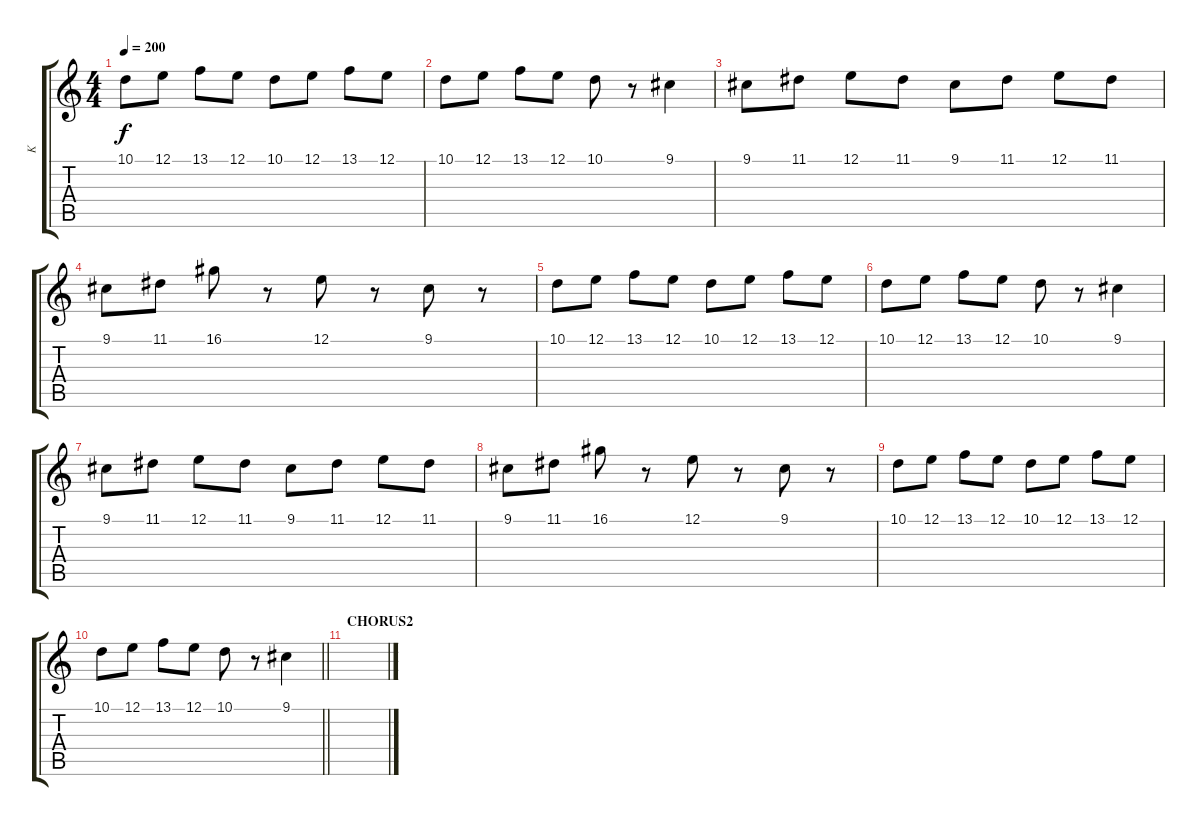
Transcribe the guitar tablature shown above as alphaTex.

\track ("K" "K") {instrument stringensemble1}
\staff {score tabs}
\tuning (E4 B3 G3 D3 A2 E2) {hide}
\ts (4 4)
\tempo 200
\clef g2
\ks c
10.1.8{dy f} 12.1.8 13.1.8 12.1.8 10.1.8 12.1.8 13.1.8 12.1.8 |
10.1.8 12.1.8 13.1.8 12.1.8 10.1.8 r.8 9.1.4 |
9.1.8 11.1.8 12.1.8 11.1.8 9.1.8 11.1.8 12.1.8 11.1.8 |
9.1.8 11.1.8 16.1.8 r.8 12.1.8 r.8 9.1.8 r.8 |
10.1.8 12.1.8 13.1.8 12.1.8 10.1.8 12.1.8 13.1.8 12.1.8 |
10.1.8 12.1.8 13.1.8 12.1.8 10.1.8 r.8 9.1.4 |
9.1.8 11.1.8 12.1.8 11.1.8 9.1.8 11.1.8 12.1.8 11.1.8 |
9.1.8 11.1.8 16.1.8 r.8 12.1.8 r.8 9.1.8 r.8 |
10.1.8 12.1.8 13.1.8 12.1.8 10.1.8 12.1.8 13.1.8 12.1.8 |
\barLineRight lightlight
10.1.8 12.1.8 13.1.8 12.1.8 10.1.8 r.8 9.1.4 |
\section ("" "CHORUS2")
